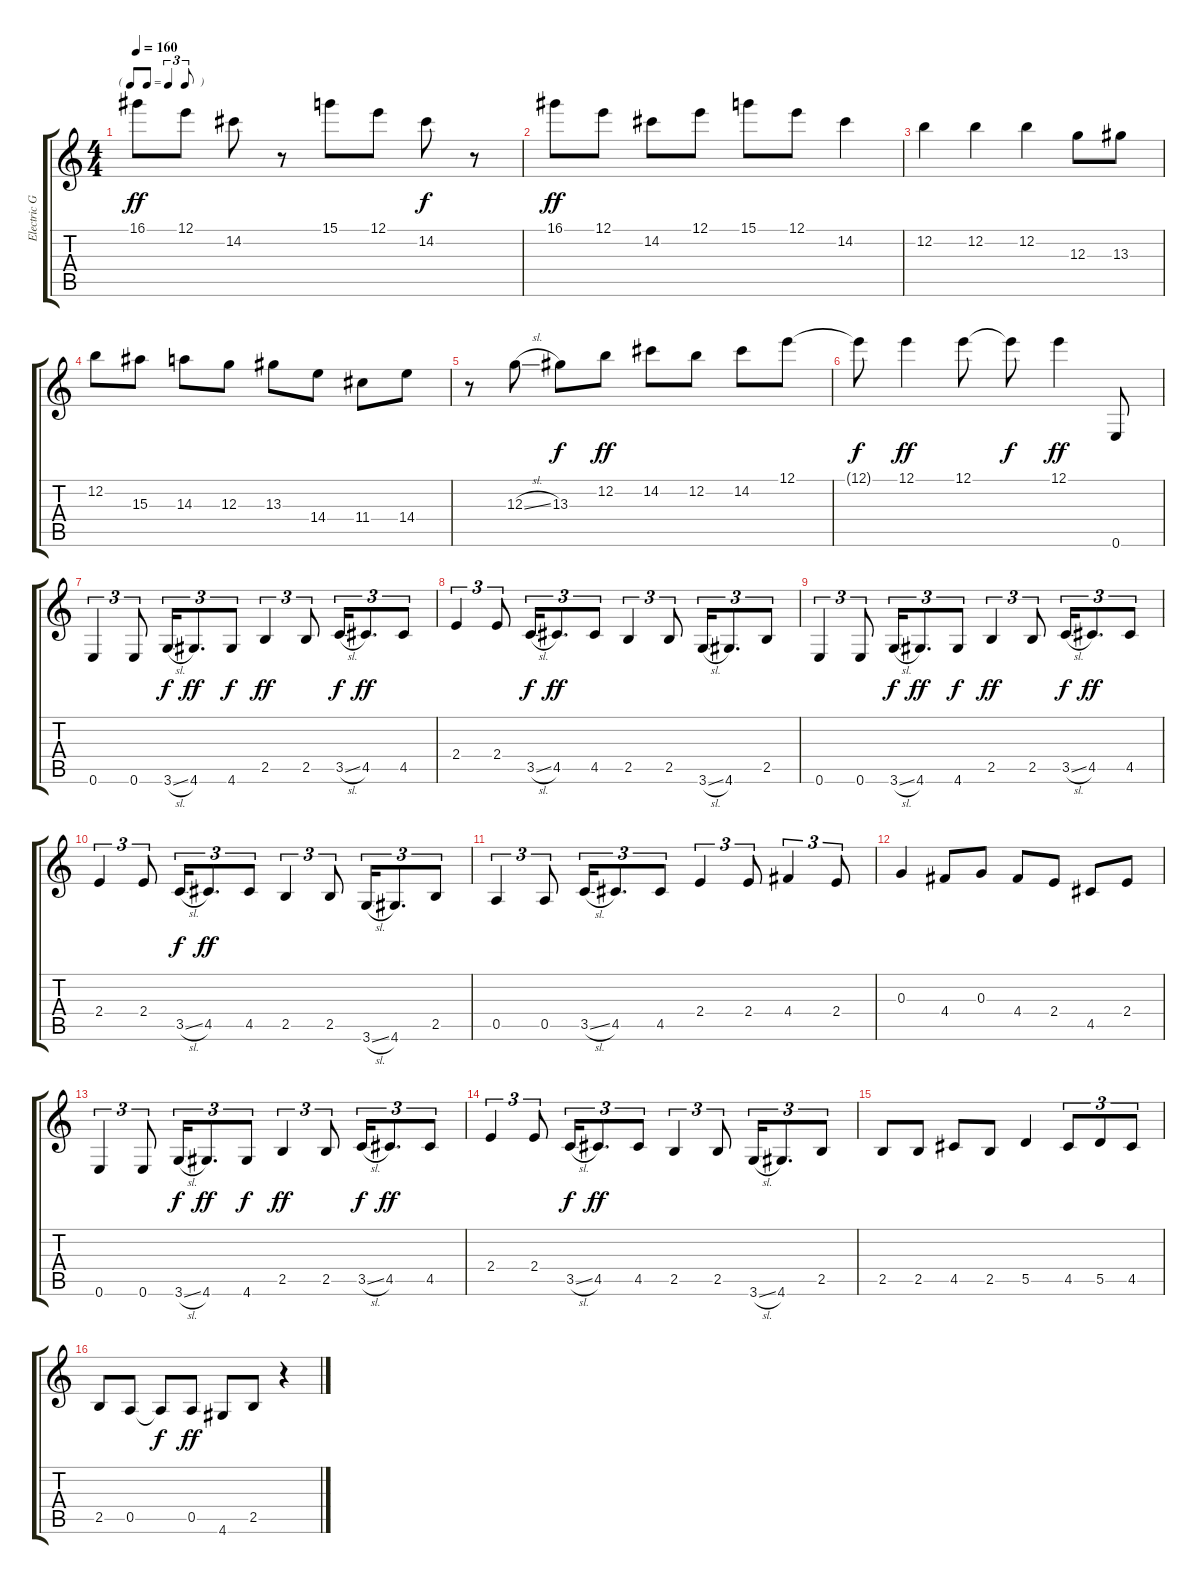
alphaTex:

\track ("Electric Guitar" "Electric G") {instrument acousticguitarsteel}
\staff {score tabs}
\tuning (E4 B3 G3 D3 A2 E2) {hide}
\ts (4 4)
\tf triplet8th
\tempo 160
\clef g2
\ks c
16.1.8{dy ff} 12.1.8 14.2.8 r.8 15.1.8 12.1.8 14.2.8{dy f} r.8 |
16.1.8{dy ff} 12.1.8 14.2.8 12.1.8 15.1.8 12.1.8 14.2.4 |
12.2.4 12.2.4 12.2.4 12.3.8 13.3.8 |
12.2.8 15.3.8 14.3.8 12.3.8 13.3.8 14.4.8 11.4.8 14.4.8 |
r.8 12.3{sl}.8 13.3.8{dy f} 12.2.8{dy ff} 14.2.8 12.2.8 14.2.8 12.1.8 |
12.1{t}.8{dy f} 12.1.4{dy ff} 12.1.8 12.1{t}.8{dy f} 12.1.4{dy ff} 0.6.8 |
0.6.4{tu (3 2)} 0.6.8{tu (3 2)} 3.6{sl}.16{tu (3 2) dy f} 4.6.8{d tu (3 2) dy ff} 4.6.8{tu (3 2) dy f} 2.5.4{tu (3 2) dy ff} 2.5.8{tu (3 2)} 3.5{sl}.16{tu (3 2) dy f} 4.5.8{d tu (3 2) dy ff} 4.5.8{tu (3 2)} |
2.4.4{tu (3 2)} 2.4.8{tu (3 2)} 3.5{sl}.16{tu (3 2) dy f} 4.5.8{d tu (3 2) dy ff} 4.5.8{tu (3 2)} 2.5.4{tu (3 2)} 2.5.8{tu (3 2)} 3.6{sl}.16{tu (3 2)} 4.6.8{d tu (3 2)} 2.5.8{tu (3 2)} |
0.6.4{tu (3 2)} 0.6.8{tu (3 2)} 3.6{sl}.16{tu (3 2) dy f} 4.6.8{d tu (3 2) dy ff} 4.6.8{tu (3 2) dy f} 2.5.4{tu (3 2) dy ff} 2.5.8{tu (3 2)} 3.5{sl}.16{tu (3 2) dy f} 4.5.8{d tu (3 2) dy ff} 4.5.8{tu (3 2)} |
2.4.4{tu (3 2)} 2.4.8{tu (3 2)} 3.5{sl}.16{tu (3 2) dy f} 4.5.8{d tu (3 2) dy ff} 4.5.8{tu (3 2)} 2.5.4{tu (3 2)} 2.5.8{tu (3 2)} 3.6{sl}.16{tu (3 2)} 4.6.8{d tu (3 2)} 2.5.8{tu (3 2)} |
0.5.4{tu (3 2)} 0.5.8{tu (3 2)} 3.5{sl}.16{tu (3 2)} 4.5.8{d tu (3 2)} 4.5.8{tu (3 2)} 2.4.4{tu (3 2)} 2.4.8{tu (3 2)} 4.4.4{tu (3 2)} 2.4.8{tu (3 2)} |
0.3.4 4.4.8 0.3.8 4.4.8 2.4.8 4.5.8 2.4.8 |
0.6.4{tu (3 2)} 0.6.8{tu (3 2)} 3.6{sl}.16{tu (3 2) dy f} 4.6.8{d tu (3 2) dy ff} 4.6.8{tu (3 2) dy f} 2.5.4{tu (3 2) dy ff} 2.5.8{tu (3 2)} 3.5{sl}.16{tu (3 2) dy f} 4.5.8{d tu (3 2) dy ff} 4.5.8{tu (3 2)} |
2.4.4{tu (3 2)} 2.4.8{tu (3 2)} 3.5{sl}.16{tu (3 2) dy f} 4.5.8{d tu (3 2) dy ff} 4.5.8{tu (3 2)} 2.5.4{tu (3 2)} 2.5.8{tu (3 2)} 3.6{sl}.16{tu (3 2)} 4.6.8{d tu (3 2)} 2.5.8{tu (3 2)} |
2.5.8 2.5.8 4.5.8 2.5.8 5.5.4 4.5.8{tu (3 2)} 5.5.8{tu (3 2)} 4.5.8{tu (3 2)} |
2.5.8 0.5.8 0.5{t}.8{dy f} 0.5.8{dy ff} 4.6.8 2.5.8 r.4
